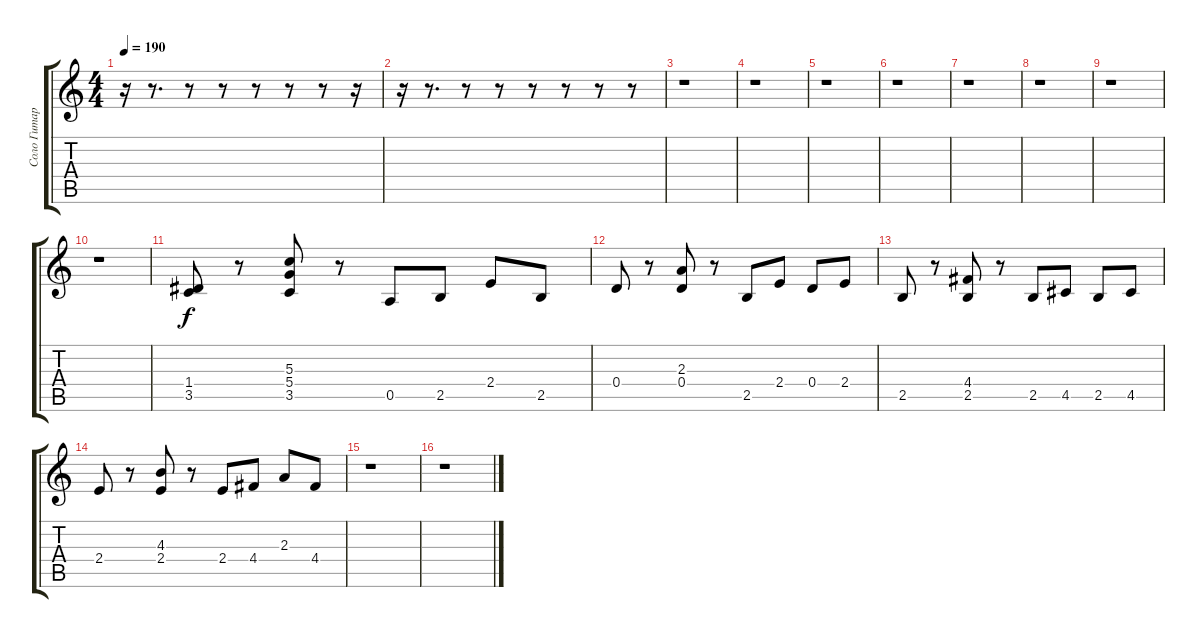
\track ("Соло Гитара" "Соло Гитар") {instrument distortionguitar}
\staff {score tabs}
\tuning (E4 B3 G3 D3 A2 E2) {hide}
\ts (4 4)
\tempo 190
\clef g2
\ks c
r.16{dy f} r.8{d} r.8 r.8 r.8 r.8 r.8 r.16 |
r.16 r.8{d} r.8 r.8 r.8 r.8 r.8 r.8 |
r.1 |
r.1 |
r.1 |
r.1 |
r.1 |
r.1 |
r.1 |
r.1 |
(1.4 3.5).8 r.8 (5.3 5.4 3.5).8 r.8 0.5.8 2.5.8 2.4.8 2.5.8 |
0.4.8 r.8 (2.3 0.4).8 r.8 2.5.8 2.4.8 0.4.8 2.4.8 |
2.5.8 r.8 (4.4 2.5).8 r.8 2.5.8 4.5.8 2.5.8 4.5.8 |
2.4.8 r.8 (4.3 2.4).8 r.8 2.4.8 4.4.8 2.3.8 4.4.8 |
r.1 |
r.1
